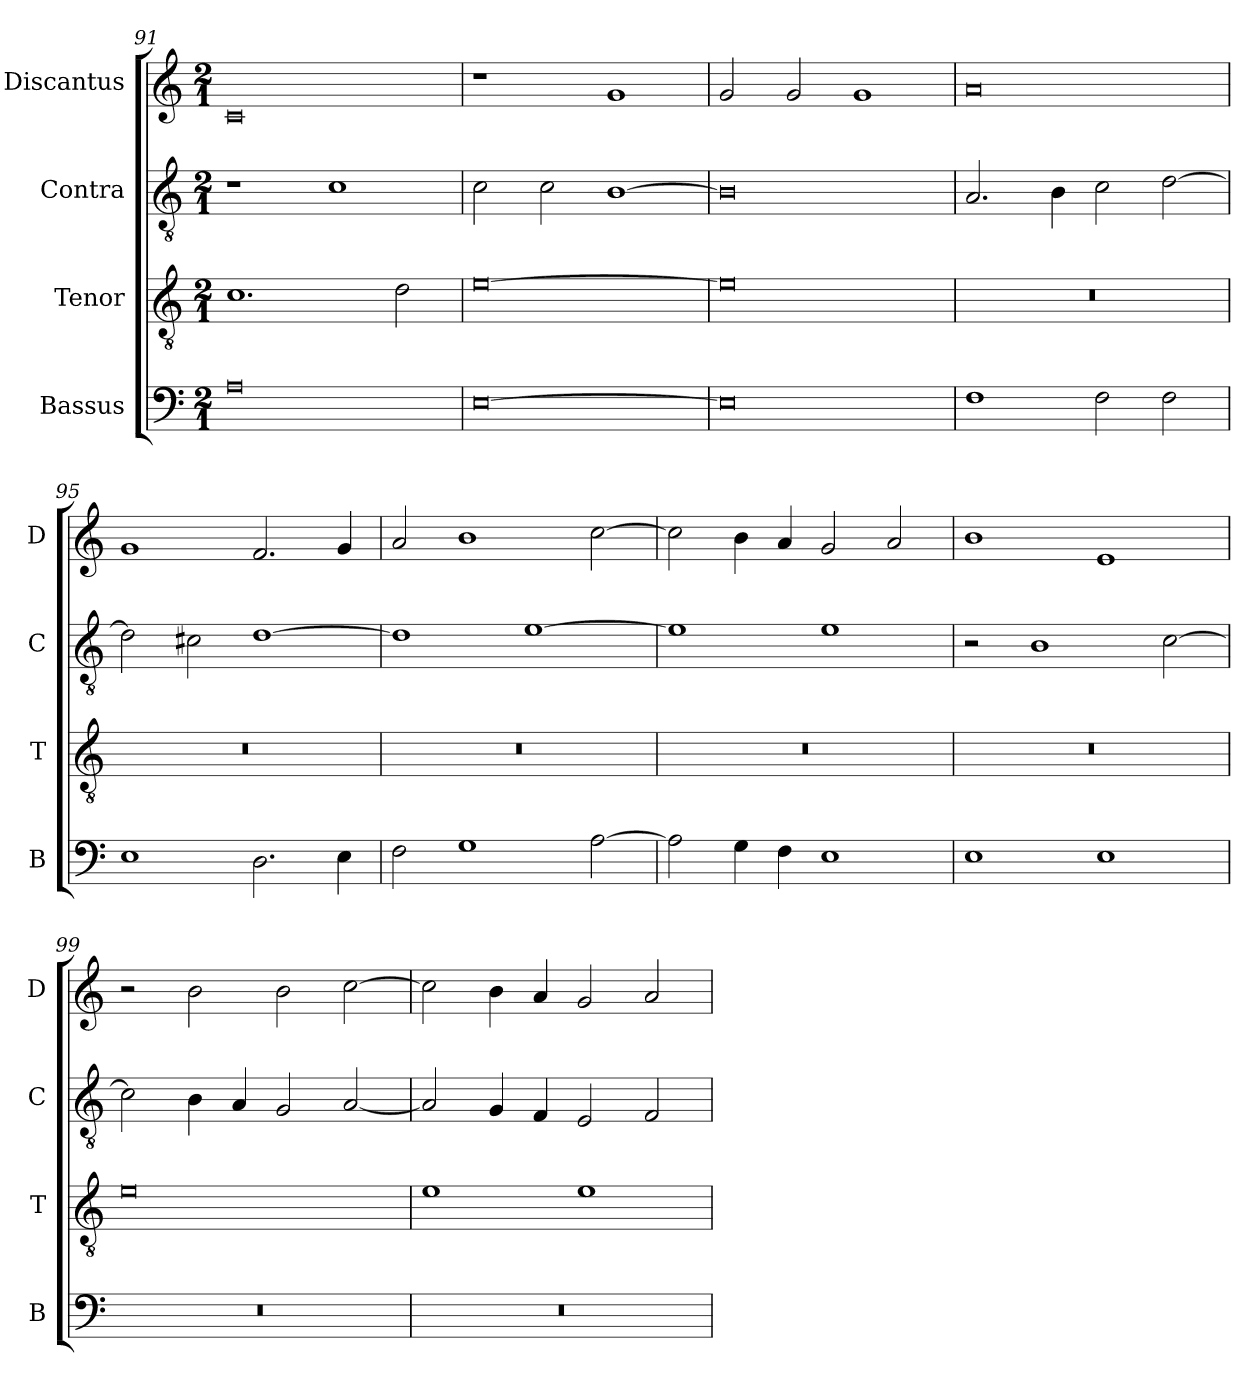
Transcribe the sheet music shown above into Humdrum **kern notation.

**kern	**kern	**kern	**kern
*part4	*part3	*part2	*part1
*staff4	*staff3	*staff2	*staff1
*I"Bassus	*I"Tenor	*I"Contra	*I"Discantus
*I'B	*I'T	*I'C	*I'D
*clefF4	*clefGv2	*clefGv2	*clefG2
*k[]	*k[]	*k[]	*k[]
*M2/1	*M2/1	*M2/1	*M2/1
=91	=91	=91	=91
0A	1.c	1r	0c
.	.	1c	.
.	2d\	.	.
=92	=92	=92	=92
[0E	[0e	2c\	1r
.	.	2c\	.
.	.	[1B	1g
=93	=93	=93	=93
0E]	0e]	0B]	2g/
.	.	.	2g/
.	.	.	1g
=94	=94	=94	=94
1F	0r	2.A/	0a
.	.	4B\	.
2F\	.	2c\	.
2F\	.	[2d\	.
=95	=95	=95	=95
1E	0r	2d\]	1g
.	.	2c#X\	.
2.D\	.	[1d	2.f/
4E\	.	.	4g/
=96	=96	=96	=96
2F\	0r	1d]	2a/
1G	.	.	1b
.	.	[1e	.
[2A\	.	.	[2cc\
=97	=97	=97	=97
2A\]	0r	1e]	2cc\]
4G\	.	.	4b\
4F\	.	.	4a/
1E	.	1e	2g/
.	.	.	2a/
=98	=98	=98	=98
1E	0r	2r	1b
.	.	1B	.
1E	.	.	1e
.	.	[2c\	.
=99	=99	=99	=99
0r	0e	2c\]	2r
.	.	4B\	2b\
.	.	4A/	.
.	.	2G/	2b\
.	.	[2A/	[2cc\
=100	=100	=100	=100
0r	1e	2A/]	2cc\]
.	.	4G/	4b\
.	.	4F/	4a/
.	1e	2E/	2g/
.	.	2F/	2a/
=	=	=	=
*-	*-	*-	*-
